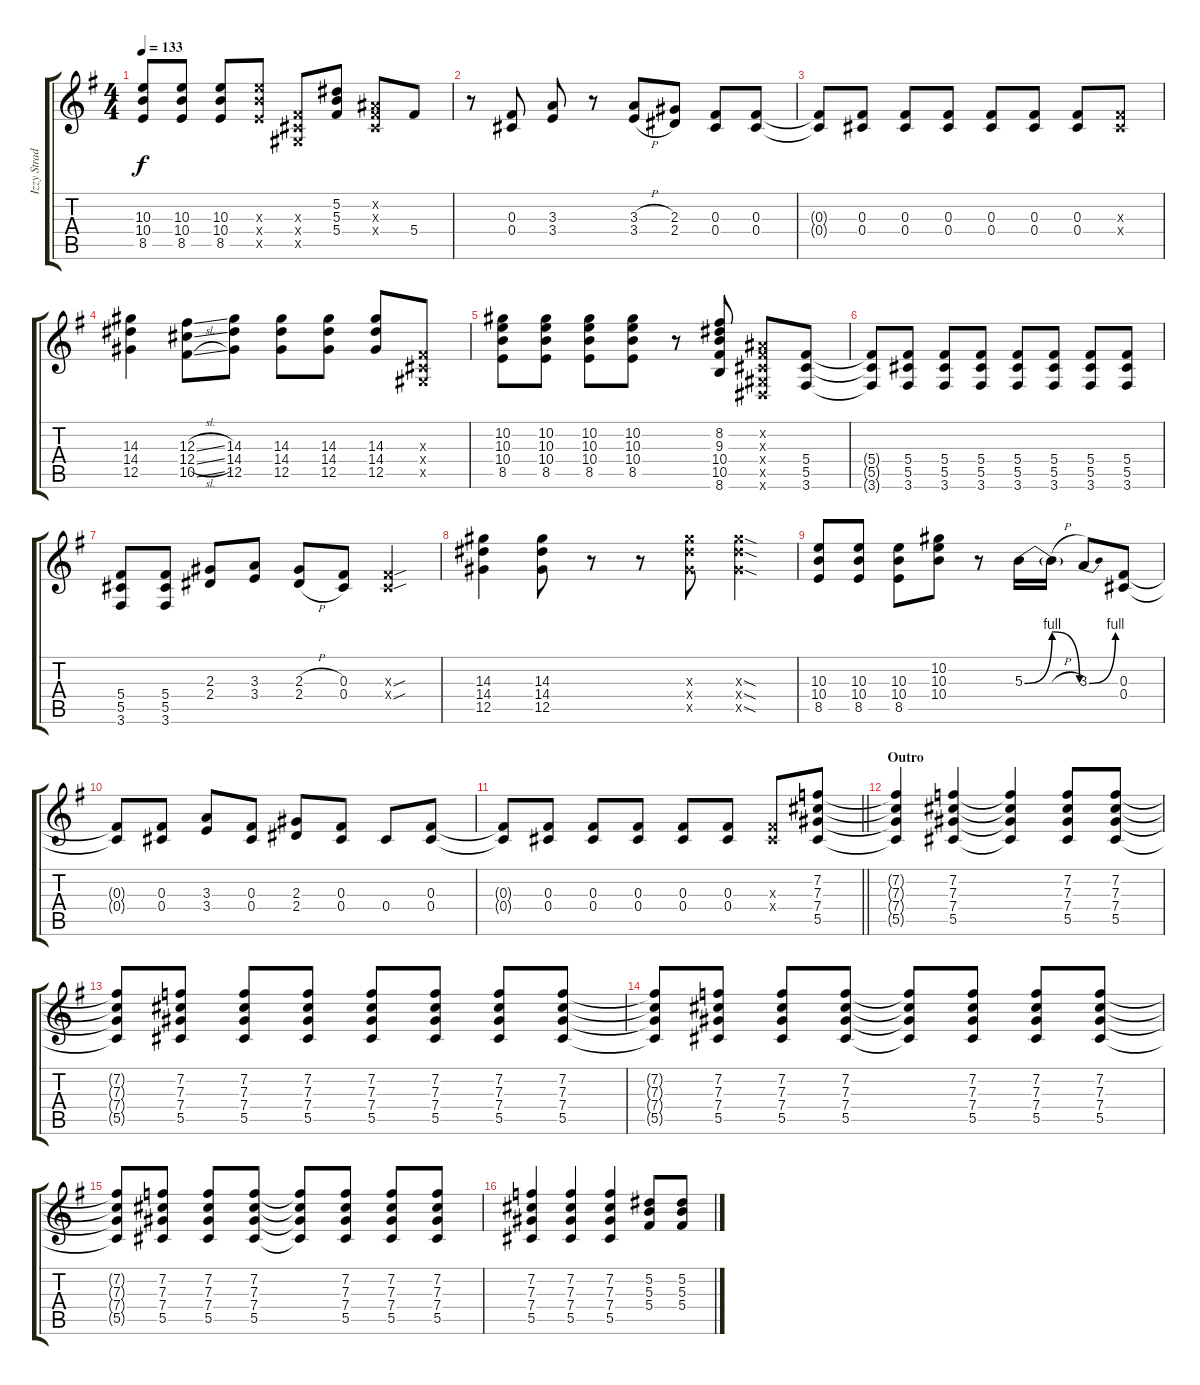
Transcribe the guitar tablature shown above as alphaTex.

\track ("Izzy Stradlin - Rhytm Guitar" "Izzy Strad") {instrument overdrivenguitar}
\staff {score tabs}
\tuning (Eb4 Bb3 Gb3 Db3 Ab2 Eb2) {hide}
\ts (4 4)
\tempo 133
\clef g2
\ks g
(10.3 10.4 8.5).8{dy f} (10.3 10.4 8.5).8 (10.3 10.4 8.5).8 (10.3{x} 10.4{x} 8.5{x}).8 (0.3{x} 0.4{x} 0.5{x}).8 (5.2 5.3 5.4).8 (0.2{x} 0.3{x} 0.4{x}).8 5.4.8 |
r.8 (0.3 0.4).8 (3.3 3.4).8 r.8 (3.3{h} 3.4{h}).8 (2.3 2.4).8 (0.3 0.4).8 (0.3 0.4).8 |
(0.3{t} 0.4{t}).8 (0.3 0.4).8 (0.3 0.4).8 (0.3 0.4).8 (0.3 0.4).8 (0.3 0.4).8 (0.3 0.4).8 (0.3{x} 0.4{x}).8 |
(14.3 14.4 12.5).4 (12.3{sl} 12.4{sl} 10.5{sl}).8 (14.3 14.4 12.5).8 (14.3 14.4 12.5).8 (14.3 14.4 12.5).8 (14.3 14.4 12.5).8 (0.3{x} 0.4{x} 0.5{x}).8 |
(10.2 10.3 10.4 8.5).8 (10.2 10.3 10.4 8.5).8 (10.2 10.3 10.4 8.5).8 (10.2 10.3 10.4 8.5).8 r.8 (8.2 9.3 10.4 10.5 8.6).8 (0.2{x} 0.3{x} 0.4{x} 0.5{x} 0.6{x}).8 (5.4 5.5 3.6).8 |
(5.4{t} 5.5{t} 3.6{t}).8 (5.4 5.5 3.6).8 (5.4 5.5 3.6).8 (5.4 5.5 3.6).8 (5.4 5.5 3.6).8 (5.4 5.5 3.6).8 (5.4 5.5 3.6).8 (5.4 5.5 3.6).8 |
(5.4 5.5 3.6).8 (5.4 5.5 3.6).8 (2.3 2.4).8 (3.3 3.4).8 (2.3{h} 2.4{h}).8 (0.3 0.4).8 (0.3{sou x} 0.4{sou x}).4 |
(14.3 14.4 12.5).4 (14.3 14.4 12.5).8 r.8 r.8 (14.3{x} 14.4{x} 12.5{x}).8 (14.3{sod x} 14.4{sod x} 12.5{sod x}).4 |
(10.3 10.4 8.5).8 (10.3 10.4 8.5).8 (10.3 10.4 8.5).8 (10.2 10.3 10.4).8 r.8 5.3{be (bendrelease 0 0 30 4 30 4 60 0)}.16 5.3{h t}.16 3.3{be (bend 0 0 60 4)}.8 (0.3 0.4).8 |
(0.3{t} 0.4{t}).8 (0.3 0.4).8 (3.3 3.4).8 (0.3 0.4).8 (2.3 2.4).8 (0.3 0.4).8 0.4.8 (0.3 0.4).8 |
\barLineRight lightlight
(0.3{t} 0.4{t}).8 (0.3 0.4).8 (0.3 0.4).8 (0.3 0.4).8 (0.3 0.4).8 (0.3 0.4).8 (0.3{x} 0.4{x}).8 (7.2 7.3 7.4 5.5).8 |
\section ("" "Outro")
(7.2{t} 7.3{t} 7.4{t} 5.5{t}).4 (7.2 7.3 7.4 5.5).4 (7.2{t} 7.3{t} 7.4{t} 5.5{t}).4 (7.2 7.3 7.4 5.5).8 (7.2 7.3 7.4 5.5).8 |
(7.2{t} 7.3{t} 7.4{t} 5.5{t}).8 (7.2 7.3 7.4 5.5).8 (7.2 7.3 7.4 5.5).8 (7.2 7.3 7.4 5.5).8 (7.2 7.3 7.4 5.5).8 (7.2 7.3 7.4 5.5).8 (7.2 7.3 7.4 5.5).8 (7.2 7.3 7.4 5.5).8 |
(7.2{t} 7.3{t} 7.4{t} 5.5{t}).8 (7.2 7.3 7.4 5.5).8 (7.2 7.3 7.4 5.5).8 (7.2 7.3 7.4 5.5).8 (7.2{t} 7.3{t} 7.4{t} 5.5{t}).8 (7.2 7.3 7.4 5.5).8 (7.2 7.3 7.4 5.5).8 (7.2 7.3 7.4 5.5).8 |
(7.2{t} 7.3{t} 7.4{t} 5.5{t}).8 (7.2 7.3 7.4 5.5).8 (7.2 7.3 7.4 5.5).8 (7.2 7.3 7.4 5.5).8 (7.2{t} 7.3{t} 7.4{t} 5.5{t}).8 (7.2 7.3 7.4 5.5).8 (7.2 7.3 7.4 5.5).8 (7.2 7.3 7.4 5.5).8 |
(7.2 7.3 7.4 5.5).4 (7.2 7.3 7.4 5.5).4 (7.2 7.3 7.4 5.5).4 (5.2 5.3 5.4).8 (5.2 5.3 5.4).8
